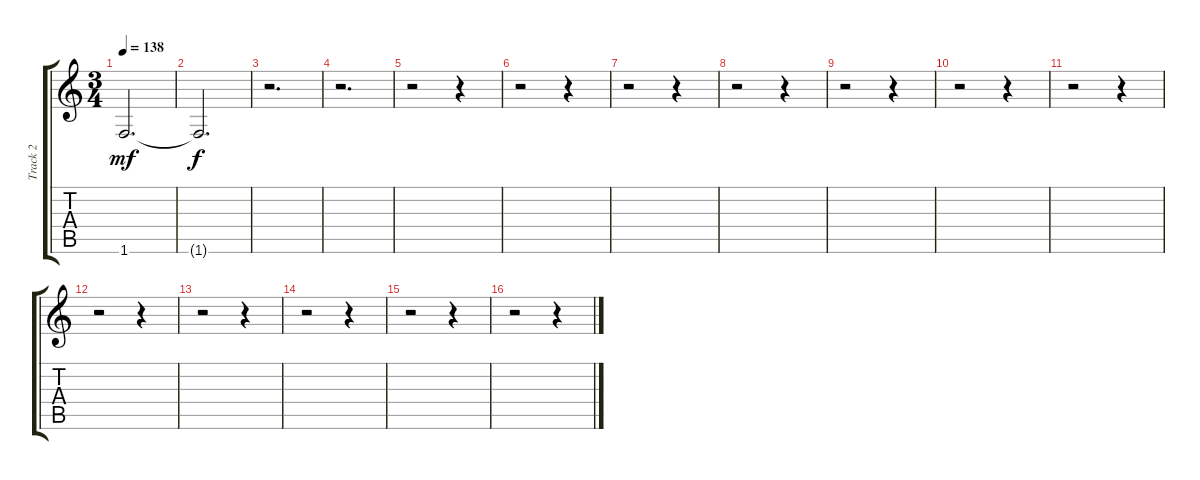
\track ("Track 2" "Track 2") {instrument fretlessbass}
\staff {score tabs}
\tuning (E4 B3 G3 D3 A2 E2) {hide}
\ts (3 4)
\tempo 138
\clef g2
\ks c
1.6.2{d dy mf} |
1.6{t}.2{d dy f} |
r.2{d} |
r.2{d} |
r.2 r.4 |
r.2 r.4 |
r.2 r.4 |
r.2 r.4 |
r.2 r.4 |
r.2 r.4 |
r.2 r.4 |
r.2 r.4 |
r.2 r.4 |
r.2 r.4 |
r.2 r.4 |
r.2 r.4
